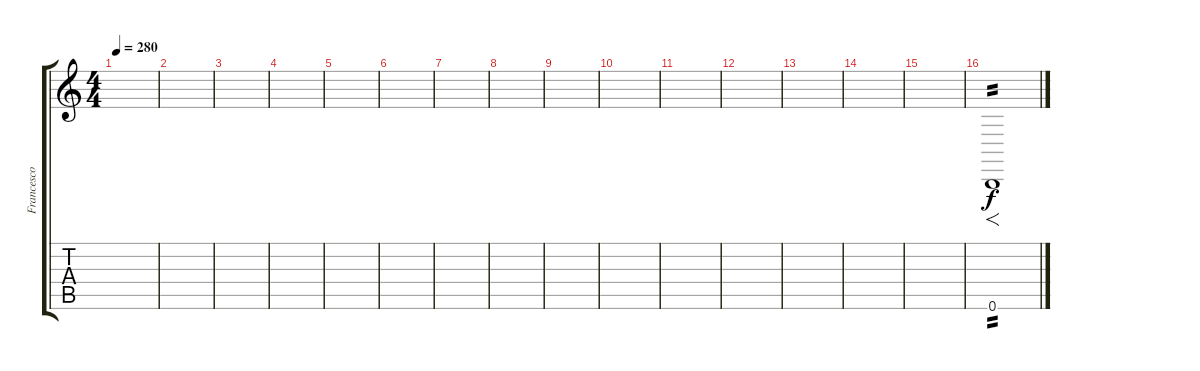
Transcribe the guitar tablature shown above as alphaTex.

\track ("Francesco Paoli" "Francesco ") {instrument violin}
\staff {score tabs}
\tuning (B3 Gb3 D3 A2 E2 B1) {hide}
\ts (4 4)
\tempo 280
\clef g2
\ks c
|
|
|
|
|
|
|
|
|
|
|
|
|
|
|
0.6.1{f tp 2 instrument timpani}
